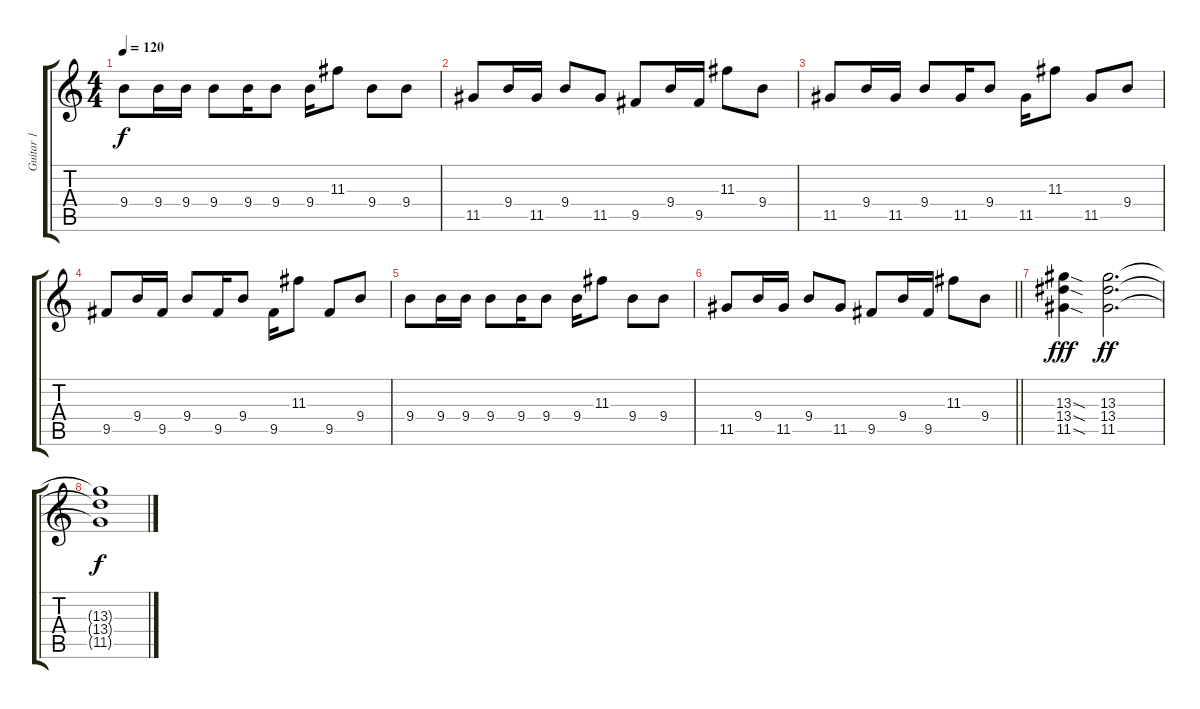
\track ("Guitar 1" "Guitar 1") {instrument distortionguitar}
\staff {score tabs}
\tuning (E4 B3 G3 D3 A2 E2) {hide}
\ts (4 4)
\tempo 120
\clef g2
\ks c
9.4.8{dy f} 9.4.16 9.4.16 9.4.8 9.4.16 9.4.8 9.4.16 11.3.8 9.4.8 9.4.8 |
11.5.8 9.4.16 11.5.16 9.4.8 11.5.8 9.5.8 9.4.16 9.5.16 11.3.8 9.4.8 |
11.5.8 9.4.16 11.5.16 9.4.8 11.5.16 9.4.8 11.5.16 11.3.8 11.5.8 9.4.8 |
9.5.8 9.4.16 9.5.16 9.4.8 9.5.16 9.4.8 9.5.16 11.3.8 9.5.8 9.4.8 |
9.4.8 9.4.16 9.4.16 9.4.8 9.4.16 9.4.8 9.4.16 11.3.8 9.4.8 9.4.8 |
\barLineRight lightlight
11.5.8 9.4.16 11.5.16 9.4.8 11.5.8 9.5.8 9.4.16 9.5.16 11.3.8 9.4.8 |
(13.3{sod} 13.4{sod} 11.5{sod}).4{dy fff} (13.3 13.4 11.5).2{d dy ff} |
(13.3{t} 13.4{t} 11.5{t}).1{dy f}
